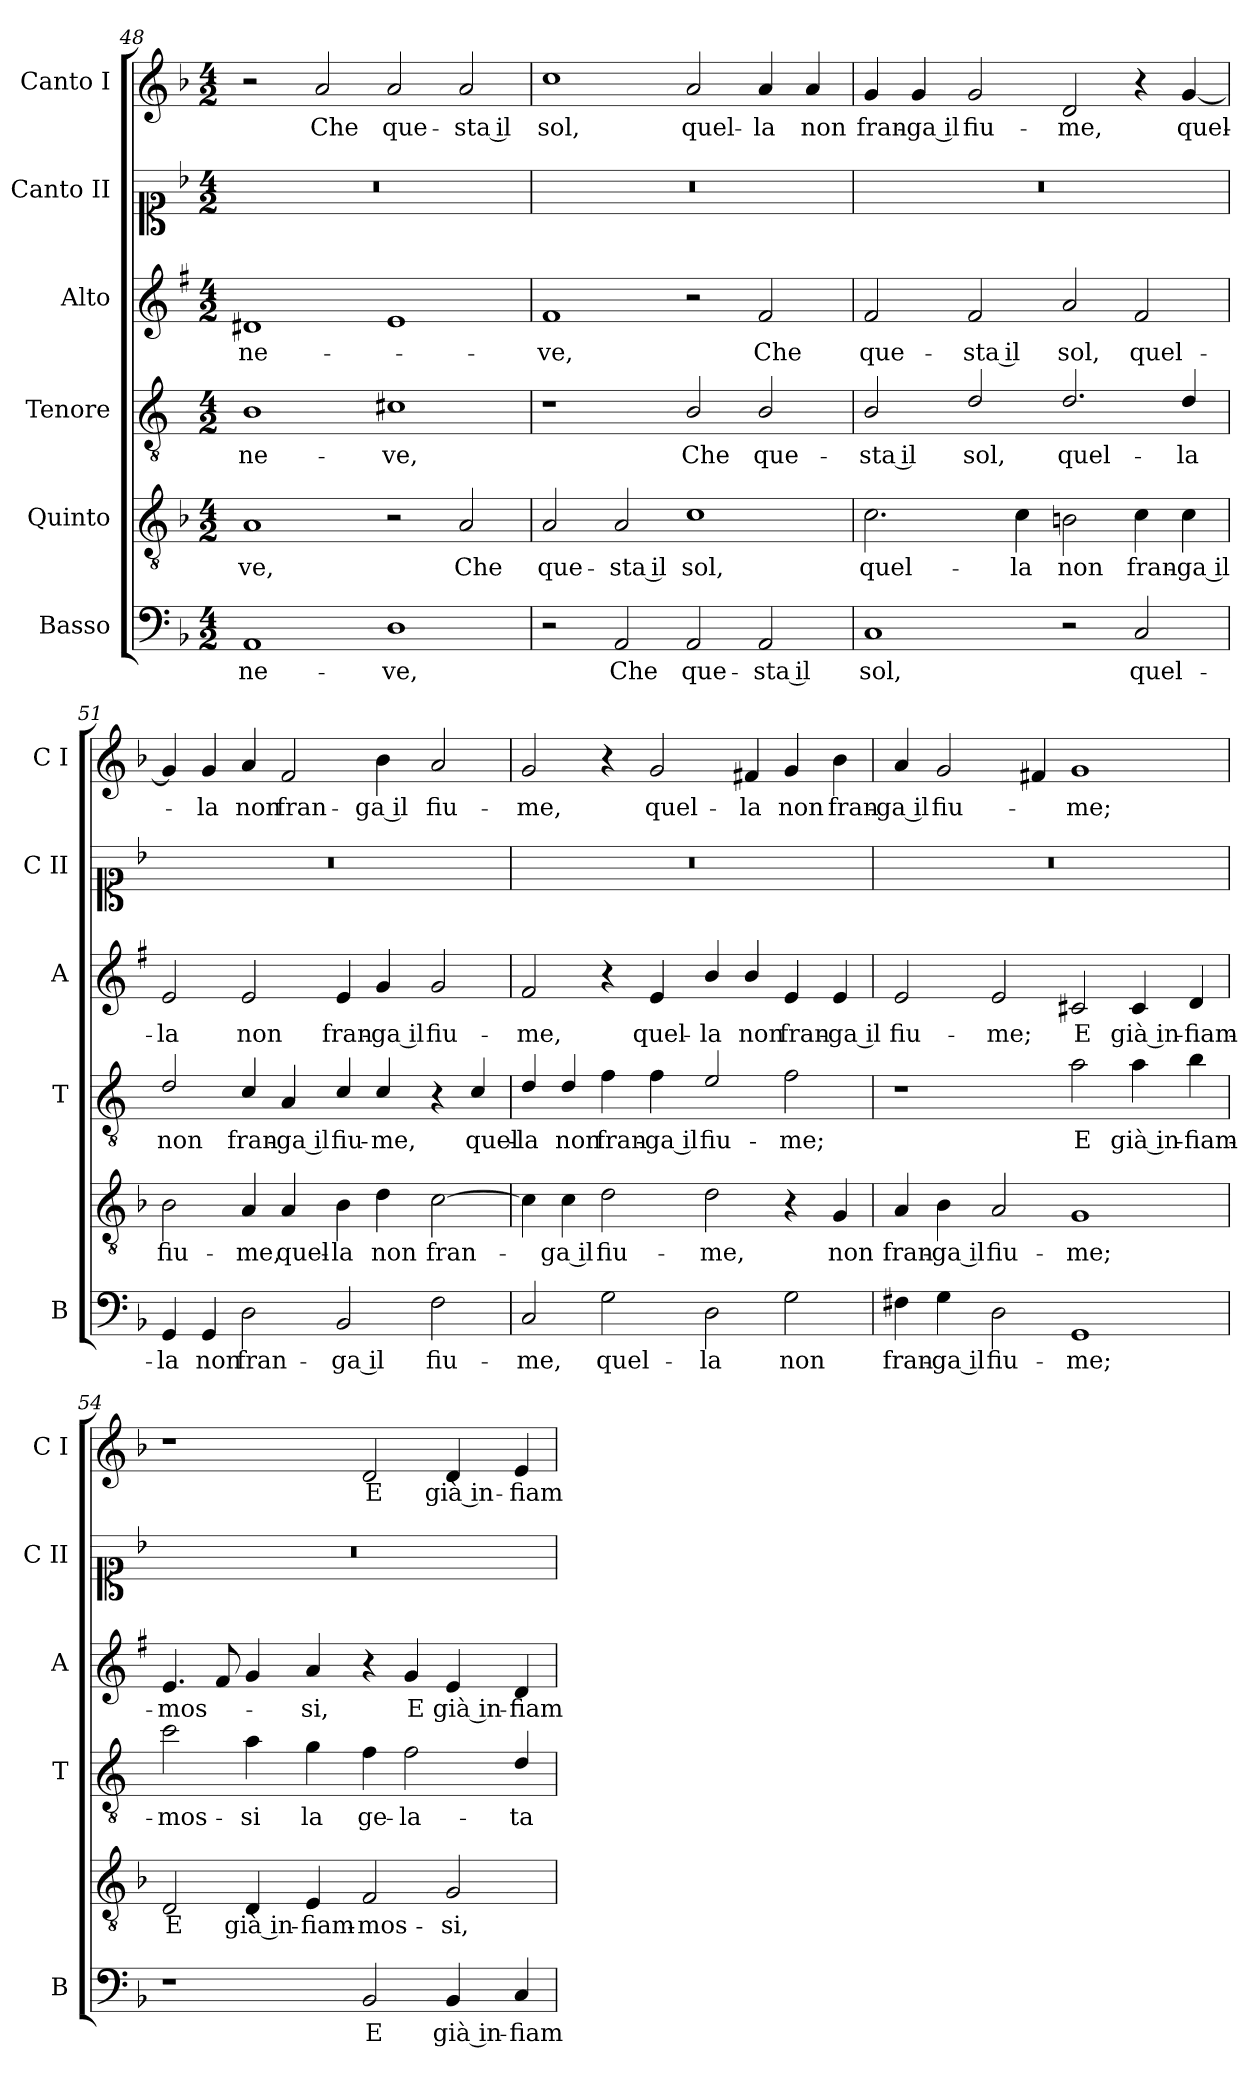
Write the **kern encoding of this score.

**kern	**text	**kern	**text	**kern	**text	**kern	**text	**kern	**kern	**text
*part6	*part6	*part5	*part5	*part4	*part4	*part3	*part3	*part2	*part1	*part1
*staff6	*staff6	*staff5	*staff5	*staff4	*staff4	*staff3	*staff3	*staff2	*staff1	*staff1
*I"Basso	*	*I"Quinto	*	*I"Tenore	*	*I"Alto	*	*I"Canto II	*I"Canto I	*
*I'B	*	*	*	*I'T	*	*I'A	*	*I'C II	*I'C I	*
*clefF4	*	*clefGv2	*	*clefGv2	*	*clefG2	*	*clefC1	*clefG2	*
*	*	*	*	*ITrd4c7	*	*ITrd1c2	*	*	*	*
*k[b-]	*	*k[b-]	*	*k[b-]	*	*k[b-]	*	*k[b-]	*k[b-]	*
*F:	*	*F:	*	*F:	*	*F:	*	*F:	*F:	*
*M4/2	*	*M4/2	*	*M4/2	*	*M4/2	*	*M4/2	*M4/2	*
=48	=48	=48	=48	=48	=48	=48	=48	=48	=48	=48
!	!LO:LY:b	!	!LO:LY:b	!	!LO:LY:b	!	!LO:LY:b	!	!	!
1AA	ne-	1A	-ve,	1E	ne-	1c#X	ne-	0r	2r	.
!	!	!	!	!	!	!	!	!	!	!LO:LY:b
.	.	.	.	.	.	.	.	.	2a/	Che
!	!LO:LY:b	!	!	!	!LO:LY:b	!	!	!	!	!LO:LY:b
1D	-ve,	2r	.	1F#X	-ve,	1d	.	.	2a/	que-
!	!	!	!LO:LY:b	!	!	!	!	!	!	!LO:LY:b
.	.	2A/	Che	.	.	.	.	.	2a/	-sta il
=49	=49	=49	=49	=49	=49	=49	=49	=49	=49	=49
!	!	!	!LO:LY:b	!	!	!	!LO:LY:b	!	!	!LO:LY:b
2r	.	2A/	que-	1r	.	1e	-ve,	0r	1cc	sol,
!	!LO:LY:b	!	!LO:LY:b	!	!	!	!	!	!	!
2AA/	Che	2A/	-sta il	.	.	.	.	.	.	.
!	!LO:LY:b	!	!LO:LY:b	!	!LO:LY:b	!	!	!	!	!LO:LY:b
2AA/	que-	1c	sol,	2E/	Che	2r	.	.	2a/	quel-
!	!LO:LY:b	!	!	!	!LO:LY:b	!	!LO:LY:b	!	!	!LO:LY:b
2AA/	-sta il	.	.	2E/	que-	2e/	Che	.	4a/	-la
!	!	!	!	!	!	!	!	!	!	!LO:LY:b
.	.	.	.	.	.	.	.	.	4a/	non
!!LO:PB:g=z
=50	=50	=50	=50	=50	=50	=50	=50	=50	=50	=50
!	!LO:LY:b	!	!LO:LY:b	!	!LO:LY:b	!	!LO:LY:b	!	!	!LO:LY:b
1C	sol,	2.c\	quel-	2E/	-sta il	2e/	que-	0r	4g/	fran-
!	!	!	!	!	!	!	!	!	!	!LO:LY:b
.	.	.	.	.	.	.	.	.	4g/	-ga il
!	!	!	!	!	!LO:LY:b	!	!LO:LY:b	!	!	!LO:LY:b
.	.	.	.	2G/	sol,	2e/	-sta il	.	2g/	fiu-
!	!	!	!LO:LY:b	!	!	!	!	!	!	!
.	.	4c\	-la	.	.	.	.	.	.	.
!	!	!	!LO:LY:b	!	!LO:LY:b	!	!LO:LY:b	!	!	!LO:LY:b
2r	.	2Bn\	non	2.G/	quel-	2g/	sol,	.	2d/	-me,
!	!LO:LY:b	!	!LO:LY:b	!	!	!	!LO:LY:b	!	!	!
2C/	quel-	4c\	fran-	.	.	2e/	quel-	.	4r	.
!	!	!	!LO:LY:b	!	!LO:LY:b	!	!	!	!	!LO:LY:b
.	.	4c\	-ga il	4G/	-la	.	.	.	[4g/	quel-
=51	=51	=51	=51	=51	=51	=51	=51	=51	=51	=51
!	!LO:LY:b	!	!LO:LY:b	!	!LO:LY:b	!	!LO:LY:b	!	!	!
4GG/	-la	2B-\	fiu-	2G/	non	2d/	-la	0r	4g/]	.
!	!LO:LY:b	!	!	!	!	!	!	!	!	!LO:LY:b
4GG/	non	.	.	.	.	.	.	.	4g/	-la
!	!LO:LY:b	!	!LO:LY:b	!	!LO:LY:b	!	!LO:LY:b	!	!	!LO:LY:b
2D\	fran-	4A/	-me,	4F/	fran-	2d/	non	.	4a/	non
!	!	!	!LO:LY:b	!	!LO:LY:b	!	!	!	!	!LO:LY:b
.	.	4A/	quel-	4D/	-ga il	.	.	.	2f/	fran-
!	!LO:LY:b	!	!LO:LY:b	!	!LO:LY:b	!	!LO:LY:b	!	!	!
2BB-/	-ga il	4B-\	-la	4F/	fiu-	4d/	fran-	.	.	.
!	!	!	!LO:LY:b	!	!LO:LY:b	!	!LO:LY:b	!	!	!LO:LY:b
.	.	4d\	non	4F/	-me,	4f/	-ga il	.	4b-\	-ga il
!	!LO:LY:b	!	!LO:LY:b	!	!	!	!LO:LY:b	!	!	!LO:LY:b
2F\	fiu-	[2c\	fran-	4r	.	2f/	fiu-	.	2a/	fiu-
!	!	!	!	!	!LO:LY:b	!	!	!	!	!
.	.	.	.	4F/	quel-	.	.	.	.	.
=52	=52	=52	=52	=52	=52	=52	=52	=52	=52	=52
!	!LO:LY:b	!	!	!	!LO:LY:b	!	!LO:LY:b	!	!	!LO:LY:b
2C/	-me,	4c\]	.	4G/	-la	2e/	-me,	0r	2g/	-me,
!	!	!	!LO:LY:b	!	!LO:LY:b	!	!	!	!	!
.	.	4c\	-ga il	4G/	non	.	.	.	.	.
!	!LO:LY:b	!	!LO:LY:b	!	!LO:LY:b	!	!	!	!	!
2G\	quel-	2d\	fiu-	4B-\	fran-	4r	.	.	4r	.
!	!	!	!	!	!LO:LY:b	!	!LO:LY:b	!	!	!LO:LY:b
.	.	.	.	4B-\	-ga il	4d/	quel-	.	2g/	quel-
!	!LO:LY:b	!	!LO:LY:b	!	!LO:LY:b	!	!LO:LY:b	!	!	!
2D\	-la	2d\	-me,	2A/	fiu-	4a/	-la	.	.	.
!	!	!	!	!	!	!	!LO:LY:b	!	!	!LO:LY:b
.	.	.	.	.	.	4a/	non	.	4f#X/	-la
!	!LO:LY:b	!	!	!	!LO:LY:b	!	!LO:LY:b	!	!	!LO:LY:b
2G\	non	4r	.	2B-\	-me;	4d/	fran-	.	4g/	non
!	!	!	!LO:LY:b	!	!	!	!LO:LY:b	!	!	!LO:LY:b
.	.	4G/	non	.	.	4d/	-ga il	.	4b-\	fran-
!!LO:LB:g=z
=53	=53	=53	=53	=53	=53	=53	=53	=53	=53	=53
!	!LO:LY:b	!	!LO:LY:b	!	!	!	!LO:LY:b	!	!	!LO:LY:b
4F#X\	fran-	4A/	fran-	1r	.	2d/	fiu-	0r	4a/	-ga il
!	!LO:LY:b	!	!LO:LY:b	!	!	!	!	!	!	!LO:LY:b
4G\	-ga il	4B-\	-ga il	.	.	.	.	.	2g/	fiu-
!	!LO:LY:b	!	!LO:LY:b	!	!	!	!LO:LY:b	!	!	!
2D\	fiu-	2A/	fiu-	.	.	2d/	-me;	.	.	.
.	.	.	.	.	.	.	.	.	4f#X/	.
!	!LO:LY:b	!	!LO:LY:b	!	!LO:LY:b	!	!LO:LY:b	!	!	!LO:LY:b
1GG	-me;	1G	-me;	2d\	E	2Bn/	E	.	1g	-me;
!	!	!	!	!	!LO:LY:b	!	!LO:LY:b	!	!	!
.	.	.	.	4d\	già in-	4B/	già in-	.	.	.
!	!	!	!	!	!LO:LY:b	!	!LO:LY:b	!	!	!
.	.	.	.	4e\	-fiam-	4c/	-fiam-	.	.	.
=54	=54	=54	=54	=54	=54	=54	=54	=54	=54	=54
!	!	!	!LO:LY:b	!	!LO:LY:b	!	!LO:LY:b	!	!	!
1r	.	2D/	E	2f\	-mos-	4.d/	-mos-	0r	1r	.
.	.	.	.	.	.	8e/	.	.	.	.
!	!	!	!LO:LY:b	!	!LO:LY:b	!	!	!	!	!
.	.	4D/	già in-	4d\	-si	4f/	.	.	.	.
!	!	!	!LO:LY:b	!	!LO:LY:b	!	!LO:LY:b	!	!	!
.	.	4E/	-fiam-	4c\	la	4g/	-si,	.	.	.
!	!LO:LY:b	!	!LO:LY:b	!	!LO:LY:b	!	!	!	!	!LO:LY:b
2BB-/	E	2F/	-mos-	4B-\	ge-	4r	.	.	2d/	E
!	!	!	!	!	!LO:LY:b	!	!LO:LY:b	!	!	!
.	.	.	.	2B-\	-la-	4f/	E	.	.	.
!	!LO:LY:b	!	!LO:LY:b	!	!	!	!LO:LY:b	!	!	!LO:LY:b
4BB-/	già in-	2G/	-si,	.	.	4d/	già in-	.	4d/	già in-
!	!LO:LY:b	!	!	!	!LO:LY:b	!	!LO:LY:b	!	!	!LO:LY:b
4C/	-fiam-	.	.	4G/	-ta	4c/	-fiam-	.	4e/	-fiam-
=	=	=	=	=	=	=	=	=	=	=
*-	*-	*-	*-	*-	*-	*-	*-	*-	*-	*-
